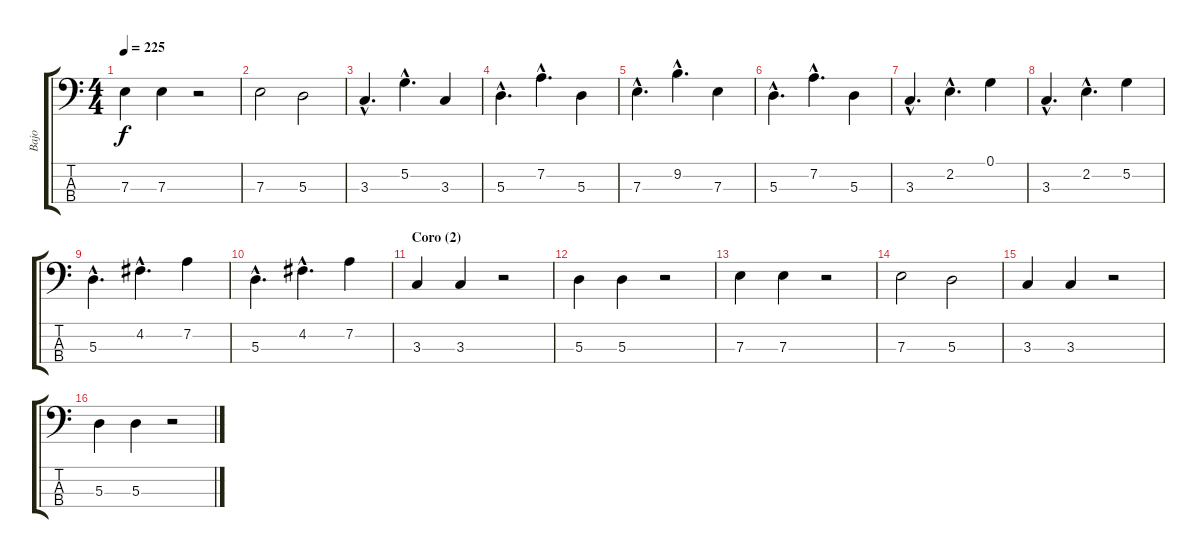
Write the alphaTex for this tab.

\track ("Bajo" "Bajo") {instrument electricbassfinger}
\staff {score tabs}
\tuning (G2 D2 A1 E1) {hide}
\ts (4 4)
\tempo 225
\clef f4
\ks c
7.3.4{dy f} 7.3.4 r.2 |
7.3.2 5.3.2 |
3.3{hac}.4{d} 5.2{hac}.4{d} 3.3.4 |
5.3{hac}.4{d} 7.2{hac}.4{d} 5.3.4 |
7.3{hac}.4{d} 9.2{hac}.4{d} 7.3.4 |
5.3{hac}.4{d} 7.2{hac}.4{d} 5.3.4 |
3.3{hac}.4{d} 2.2{hac}.4{d} 0.1.4 |
3.3{hac}.4{d} 2.2{hac}.4{d} 5.2.4 |
5.3{hac}.4{d} 4.2{hac}.4{d} 7.2.4 |
5.3{hac}.4{d} 4.2{hac}.4{d} 7.2.4 |
\section ("" "Coro (2)")
3.3.4 3.3.4 r.2 |
5.3.4 5.3.4 r.2 |
7.3.4 7.3.4 r.2 |
7.3.2 5.3.2 |
3.3.4 3.3.4 r.2 |
5.3.4 5.3.4 r.2
